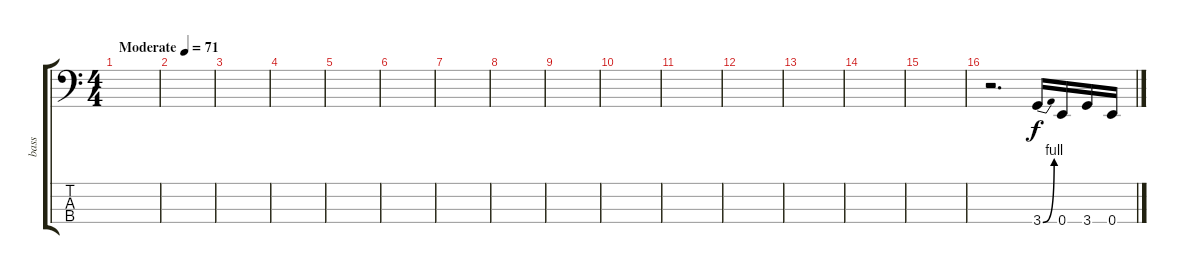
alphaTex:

\track ("bass" "bass") {instrument electricbassfinger}
\staff {score tabs}
\tuning (G2 D2 A1 E1) {hide}
\ts (4 4)
\tempo (71 "Moderate")
\clef f4
\ks c
|
|
|
|
|
|
|
|
|
|
|
|
|
|
|
r.2{d} 3.4{be (bend 0 0 60 4)}.16 0.4.16 3.4.16 0.4.16
